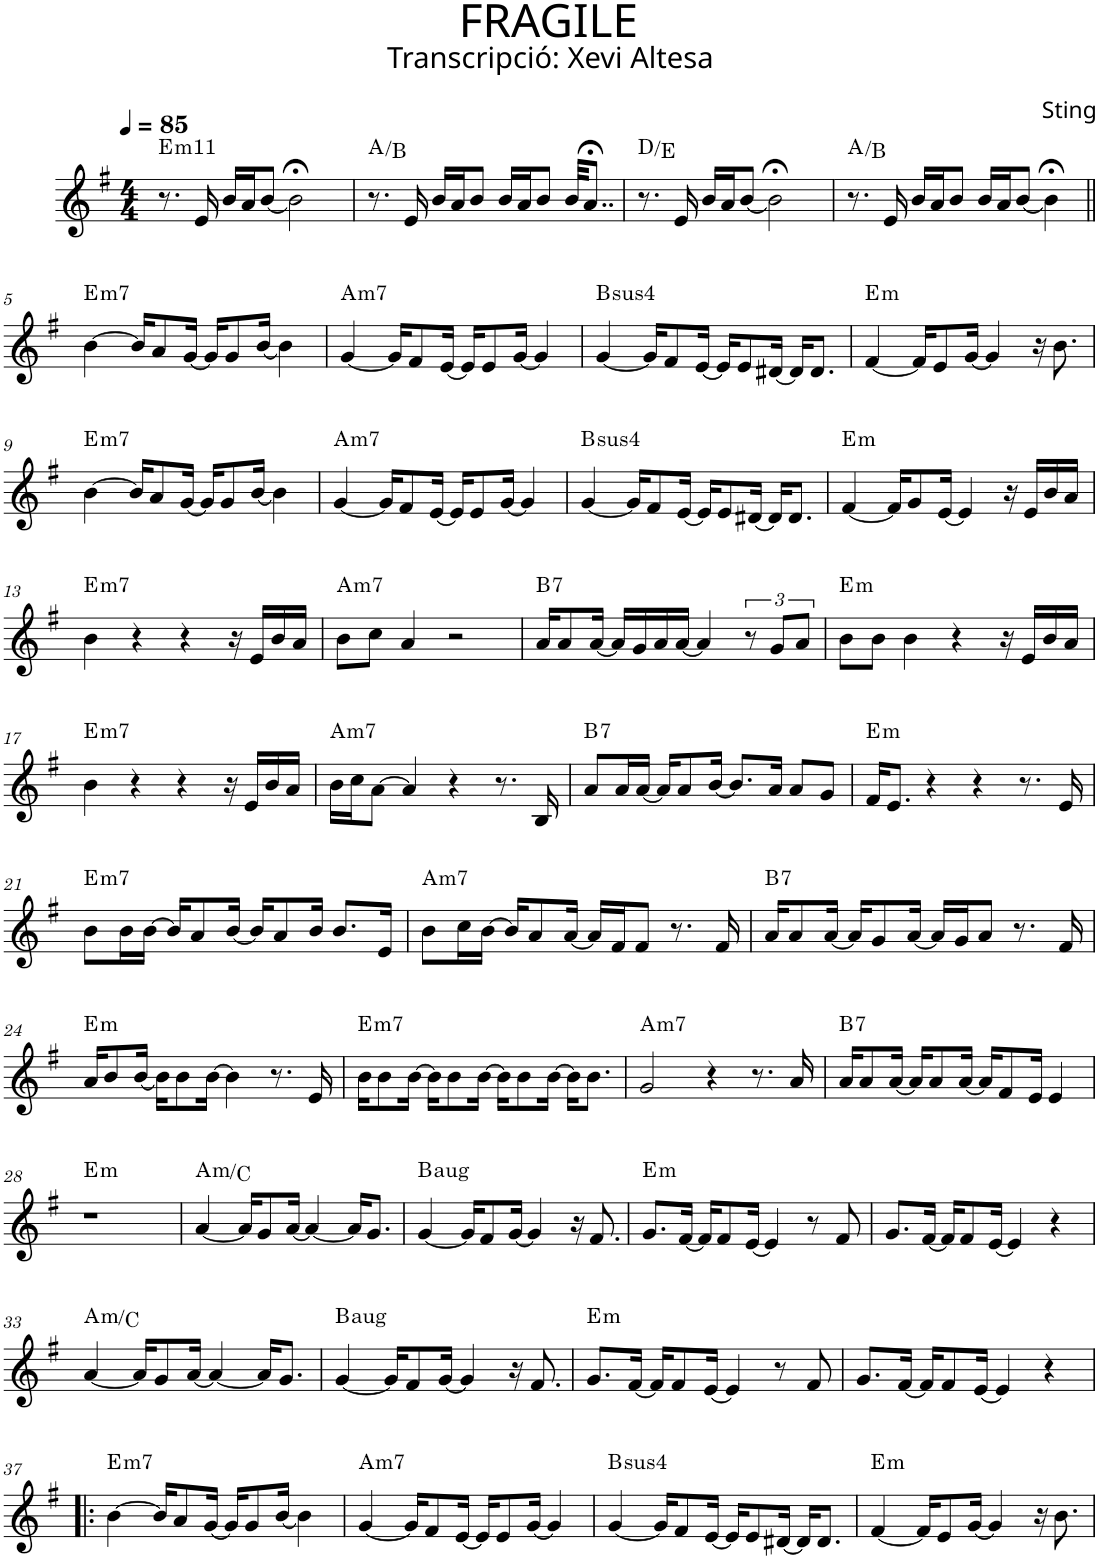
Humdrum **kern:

**kern	**harte
*part1	*part1
*staff1	*
*I"P1	*
*clefG2	*
*k[f#]	*
*e:	*
*M4/4	*
*MM85	*
=1	=1
!	!LO:H:kt=m11
8.r	E:min9(11)
16e/	.
16b/LL	.
16a/J	.
[<8b/J	.
2b;<\]	.
=2	=2
8.r	A:maj/2
16e/	.
16b/LL	.
16a/J	.
8b/J	.
16b/LL	.
16a/J	.
8b/J	.
32b/KKL	.
8..a;</J	.
=3	=3
8.r	D:maj/2
16e/	.
16b/LL	.
16a/J	.
[<8b/J	.
2b;<\]	.
=4	=4
8.r	A:maj/2
16e/	.
16b/LL	.
16a/J	.
8b/J	.
16b/LL	.
16a/J	.
[<8b/J	.
4b;<\]	.
!!LO:LB:g=z
=5||	=5||
!	!LO:H:kt=m7
[>4b\	E:min7
16b/KL]	.
8a/	.
[<16g/Jk	.
16g/KL]	.
8g/	.
[<16b/Jk	.
4b\]	.
=6	=6
!	!LO:H:kt=m7
[<4g/	A:min7
16g/KL]	.
8f#/	.
[<16e/Jk	.
16e/KL]	.
8e/	.
[<16g/Jk	.
4g/]	.
=7	=7
!	!LO:H:kt=4
[<4g/	B:sus4
16g/KL]	.
8f#/	.
[<16e/Jk	.
16e/KL]	.
8e/	.
[<16d#X/Jk	.
16d#/KL]	.
8.d#/J	.
=8	=8
!	!LO:H:kt=m
[<4f#/	E:min
16f#/KL]	.
8e/	.
[<16g/Jk	.
4g/]	.
16r	.
8.b\	.
!!LO:LB:g=z
=9	=9
!	!LO:H:kt=m7
[>4b\	E:min7
16b/KL]	.
8a/	.
[<16g/Jk	.
16g/KL]	.
8g/	.
[<16b/Jk	.
4b\]	.
=10	=10
!	!LO:H:kt=m7
[<4g/	A:min7
16g/KL]	.
8f#/	.
[<16e/Jk	.
16e/KL]	.
8e/	.
[<16g/Jk	.
4g/]	.
=11	=11
!	!LO:H:kt=4
[<4g/	B:sus4
16g/KL]	.
8f#/	.
[<16e/Jk	.
16e/KL]	.
8e/	.
[<16d#X/Jk	.
16d#/KL]	.
8.d#/J	.
=12	=12
!	!LO:H:kt=m
[<4f#/	E:min
16f#/KL]	.
8g/	.
[<16e/Jk	.
4e/]	.
16r	.
16e/LL	.
16b/	.
16a/JJ	.
!!LO:LB:g=z
=13	=13
!	!LO:H:kt=m7
4b\	E:min7
4r	.
4r	.
16r	.
16e/LL	.
16b/	.
16a/JJ	.
=14	=14
!	!LO:H:kt=m7
8b\L	A:min7
8cc\J	.
4a/	.
2r	.
=15	=15
!	!LO:H:kt=7
16a/KL	B:7
8a/	.
[<16a/Jk	.
16a/LL]	.
16g/	.
16a/	.
[<16a/JJ	.
4a/]	.
12r	.
12g/L	.
12a/J	.
=16	=16
!	!LO:H:kt=m
8b\L	E:min
8b\J	.
4b\	.
4r	.
16r	.
16e/LL	.
16b/	.
16a/JJ	.
!!LO:LB:g=z
=17	=17
!	!LO:H:kt=m7
4b\	E:min7
4r	.
4r	.
16r	.
16e/LL	.
16b/	.
16a/JJ	.
=18	=18
!	!LO:H:kt=m7
16b\LL	A:min7
16cc\J	.
[>8a\J	.
4a/]	.
4r	.
8.r	.
16B/	.
=19	=19
!	!LO:H:kt=7
8a/L	B:7
16a/L	.
[<16a/JJ	.
16a/KL]	.
8a/	.
[<16b/Jk	.
8.b/L]	.
16a/Jk	.
8a/L	.
8g/J	.
=20	=20
!	!LO:H:kt=m
16f#/KL	E:min
8.e/J	.
4r	.
4r	.
8.r	.
16e/	.
!!LO:LB:g=z
=21	=21
!	!LO:H:kt=m7
8b\L	E:min7
16b\L	.
[>16b\JJ	.
16b/KL]	.
8a/	.
[<16b/Jk	.
16b/KL]	.
8a/	.
16b/Jk	.
8.b/L	.
16e/Jk	.
=22	=22
!	!LO:H:kt=m7
8b\L	A:min7
16cc\L	.
[>16b\JJ	.
16b/KL]	.
8a/	.
[<16a/Jk	.
16a/LL]	.
16f#/J	.
8f#/J	.
8.r	.
16f#/	.
=23	=23
!	!LO:H:kt=7
16a/KL	B:7
8a/	.
[<16a/Jk	.
16a/KL]	.
8g/	.
[<16a/Jk	.
16a/LL]	.
16g/J	.
8a/J	.
8.r	.
16f#/	.
!!LO:LB:g=z
=24	=24
!	!LO:H:kt=m
16a/KL	E:min
8b/	.
[<16b/Jk	.
16b\KL]	.
8b\	.
[>16b\Jk	.
4b\]	.
8.r	.
16e/	.
=25	=25
!	!LO:H:kt=m7
16b\KL	E:min7
8b\	.
[>16b\Jk	.
16b\KL]	.
8b\	.
[>16b\Jk	.
16b\KL]	.
8b\	.
[>16b\Jk	.
16b\KL]	.
8.b\J	.
=26	=26
!	!LO:H:kt=m7
2g/	A:min7
4r	.
8.r	.
16a/	.
=27	=27
!	!LO:H:kt=7
16a/KL	B:7
8a/	.
[<16a/Jk	.
16a/KL]	.
8a/	.
[<16a/Jk	.
16a/KL]	.
8f#/	.
16e/Jk	.
4e/	.
!!LO:LB:g=z
=28	=28
!	!LO:H:kt=m
1r	E:min
=29	=29
!	!LO:H:kt=m
[<4a/	A:min/b3
16a/KL]	.
8g/	.
[<16a/Jk	.
4a/_	.
16a/KL]	.
8.g/J	.
=30	=30
!	!LO:H:kt=aug
[<4g/	B:aug
16g/KL]	.
8f#/	.
[<16g/Jk	.
4g/]	.
16r	.
8.f#/	.
=31	=31
!	!LO:H:kt=m
8.g/L	E:min
[<16f#/Jk	.
16f#/KL]	.
8f#/	.
[<16e/Jk	.
4e/]	.
8r	.
8f#/	.
=32	=32
8.g/L	.
[<16f#/Jk	.
16f#/KL]	.
8f#/	.
[<16e/Jk	.
4e/]	.
4r	.
!!LO:LB:g=z
=33	=33
!	!LO:H:kt=m
[<4a/	A:min/b3
16a/KL]	.
8g/	.
[<16a/Jk	.
4a/_	.
16a/KL]	.
8.g/J	.
=34	=34
!	!LO:H:kt=aug
[<4g/	B:aug
16g/KL]	.
8f#/	.
[<16g/Jk	.
4g/]	.
16r	.
8.f#/	.
=35	=35
!	!LO:H:kt=m
8.g/L	E:min
[<16f#/Jk	.
16f#/KL]	.
8f#/	.
[<16e/Jk	.
4e/]	.
8r	.
8f#/	.
=36	=36
8.g/L	.
[<16f#/Jk	.
16f#/KL]	.
8f#/	.
[<16e/Jk	.
4e/]	.
4r	.
!!LO:LB:g=z
=37!|:	=37!|:
!	!LO:H:kt=m7
[>4b\	E:min7
16b/KL]	.
8a/	.
[<16g/Jk	.
16g/KL]	.
8g/	.
[<16b/Jk	.
4b\]	.
=38	=38
!	!LO:H:kt=m7
[<4g/	A:min7
16g/KL]	.
8f#/	.
[<16e/Jk	.
16e/KL]	.
8e/	.
[<16g/Jk	.
4g/]	.
=39	=39
!	!LO:H:kt=4
[<4g/	B:sus4
16g/KL]	.
8f#/	.
[<16e/Jk	.
16e/KL]	.
8e/	.
[<16d#X/Jk	.
16d#/KL]	.
8.d#/J	.
=40	=40
!	!LO:H:kt=m
[<4f#/	E:min
16f#/KL]	.
8e/	.
[<16g/Jk	.
4g/]	.
16r	.
8.b\	.
=	=
*-	*-
